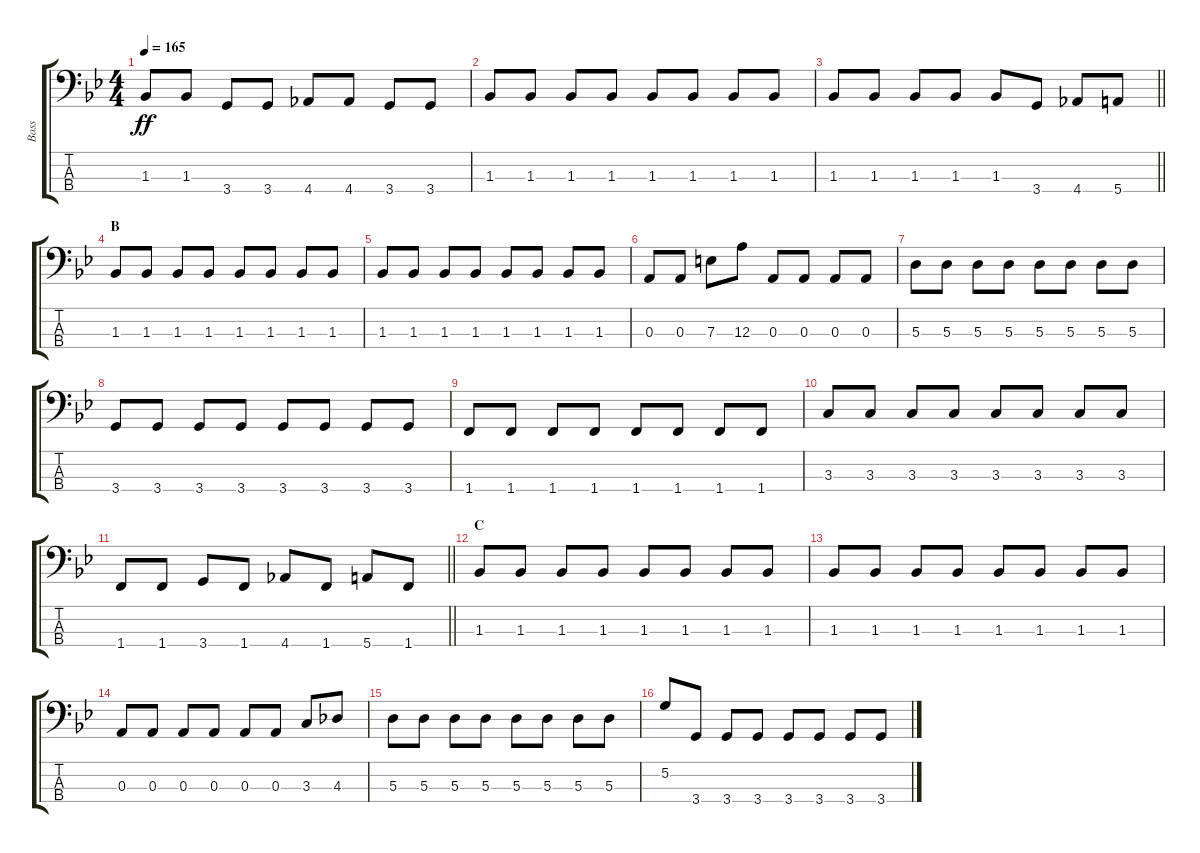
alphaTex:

\track ("Bass" "Bass") {instrument electricbasspick}
\staff {score tabs}
\tuning (G2 D2 A1 E1) {hide}
\ts (4 4)
\tempo 165
\clef f4
\ks bb
1.3.8{dy ff} 1.3.8 3.4.8 3.4.8 4.4.8 4.4.8 3.4.8 3.4.8 |
1.3.8 1.3.8 1.3.8 1.3.8 1.3.8 1.3.8 1.3.8 1.3.8 |
\barLineRight lightlight
1.3.8 1.3.8 1.3.8 1.3.8 1.3.8 3.4.8 4.4.8 5.4.8 |
\section ("" "B")
1.3.8 1.3.8 1.3.8 1.3.8 1.3.8 1.3.8 1.3.8 1.3.8 |
1.3.8 1.3.8 1.3.8 1.3.8 1.3.8 1.3.8 1.3.8 1.3.8 |
0.3.8 0.3.8 7.3.8 12.3.8 0.3.8 0.3.8 0.3.8 0.3.8 |
5.3.8 5.3.8 5.3.8 5.3.8 5.3.8 5.3.8 5.3.8 5.3.8 |
3.4.8 3.4.8 3.4.8 3.4.8 3.4.8 3.4.8 3.4.8 3.4.8 |
1.4.8 1.4.8 1.4.8 1.4.8 1.4.8 1.4.8 1.4.8 1.4.8 |
3.3.8 3.3.8 3.3.8 3.3.8 3.3.8 3.3.8 3.3.8 3.3.8 |
\barLineRight lightlight
1.4.8 1.4.8 3.4.8 1.4.8 4.4.8 1.4.8 5.4.8 1.4.8 |
\section ("" "C")
1.3.8 1.3.8 1.3.8 1.3.8 1.3.8 1.3.8 1.3.8 1.3.8 |
1.3.8 1.3.8 1.3.8 1.3.8 1.3.8 1.3.8 1.3.8 1.3.8 |
0.3.8 0.3.8 0.3.8 0.3.8 0.3.8 0.3.8 3.3.8 4.3.8 |
5.3.8 5.3.8 5.3.8 5.3.8 5.3.8 5.3.8 5.3.8 5.3.8 |
5.2.8 3.4.8 3.4.8 3.4.8 3.4.8 3.4.8 3.4.8 3.4.8
